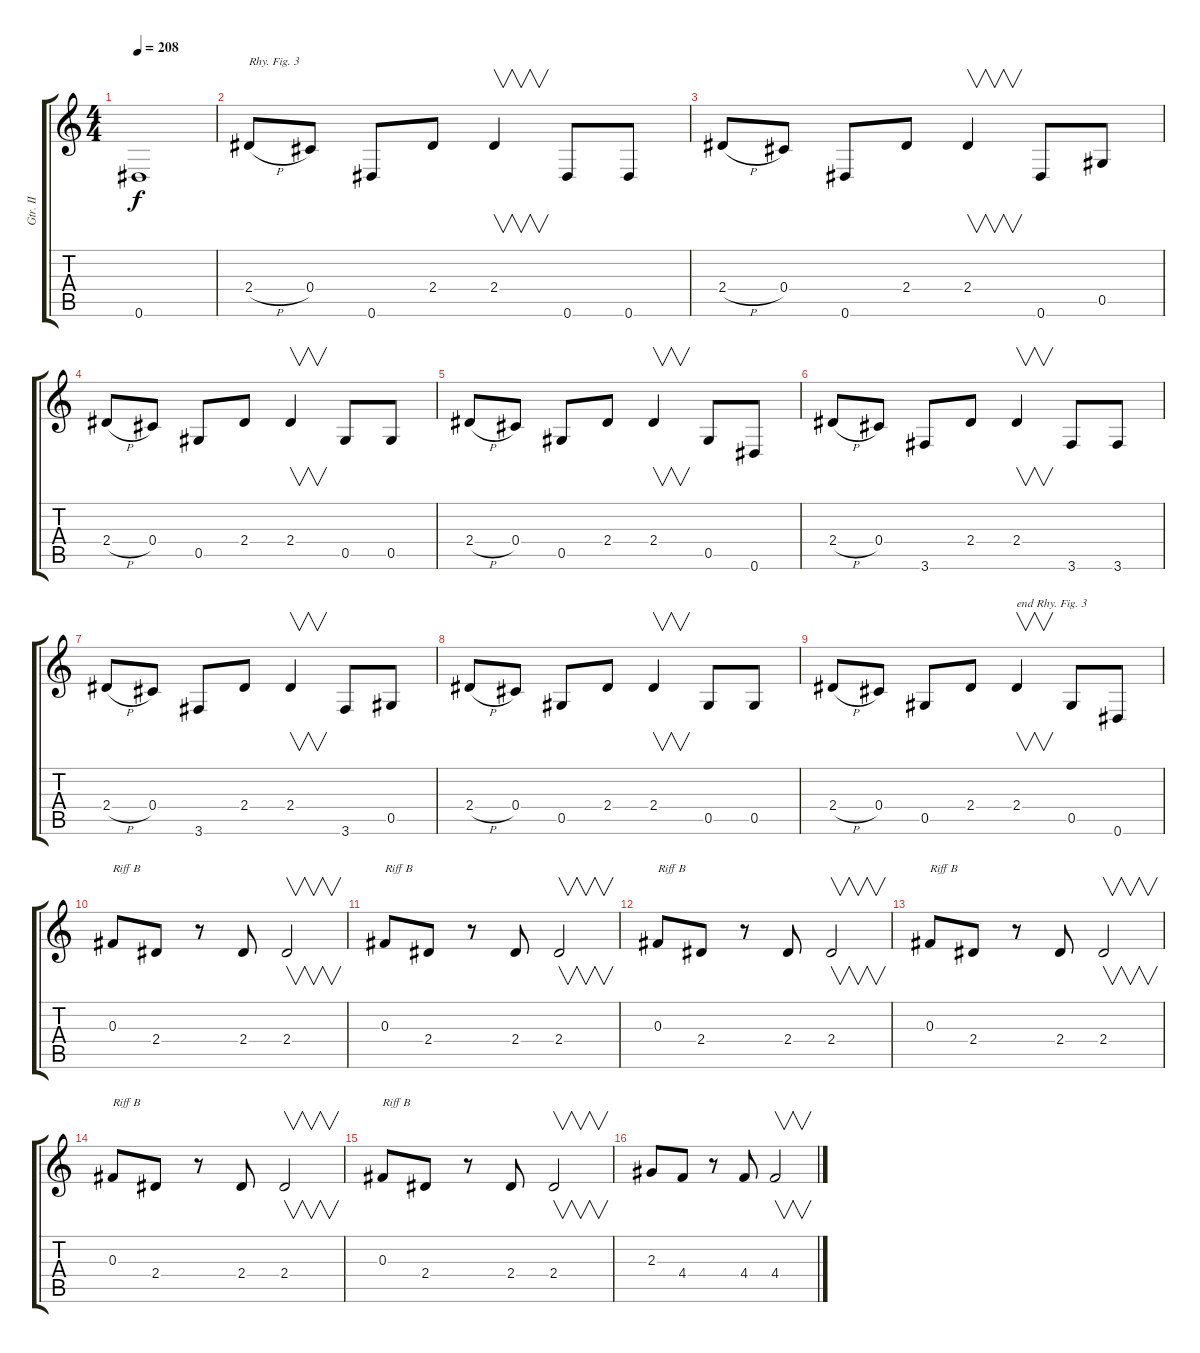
\track ("Gtr. II" "Gtr. II") {instrument distortionguitar}
\staff {score tabs}
\tuning (Eb4 Bb3 Gb3 Db3 Ab2 Eb2) {hide}
\ts (4 4)
\tempo 208
\clef g2
\ks c
0.6{t}.1{dy f} |
2.4{h}.8{txt "Rhy. Fig. 3"} 0.4.8 0.6.8 2.4.8 2.4.4{v} 0.6.8 0.6.8 |
2.4{h}.8 0.4.8 0.6.8 2.4.8 2.4.4{v} 0.6.8 0.5.8 |
2.4{h}.8 0.4.8 0.5.8 2.4.8 2.4.4{v} 0.5.8 0.5.8 |
2.4{h}.8 0.4.8 0.5.8 2.4.8 2.4.4{v} 0.5.8 0.6.8 |
2.4{h}.8 0.4.8 3.6.8 2.4.8 2.4.4{v} 3.6.8 3.6.8 |
2.4{h}.8 0.4.8 3.6.8 2.4.8 2.4.4{v} 3.6.8 0.5.8 |
2.4{h}.8 0.4.8 0.5.8 2.4.8 2.4.4{v} 0.5.8 0.5.8 |
2.4{h}.8 0.4.8 0.5.8 2.4.8 2.4.4{v txt "end Rhy. Fig. 3"} 0.5.8 0.6.8 |
0.3.8{txt "Riff B"} 2.4.8 r.8 2.4.8 2.4.2{v} |
0.3.8{txt "Riff B"} 2.4.8 r.8 2.4.8 2.4.2{v} |
0.3.8{txt "Riff B"} 2.4.8 r.8 2.4.8 2.4.2{v} |
0.3.8{txt "Riff B"} 2.4.8 r.8 2.4.8 2.4.2{v} |
0.3.8{txt "Riff B"} 2.4.8 r.8 2.4.8 2.4.2{v} |
0.3.8{txt "Riff B"} 2.4.8 r.8 2.4.8 2.4.2{v} |
2.3.8 4.4.8 r.8 4.4.8 4.4.2{v}
